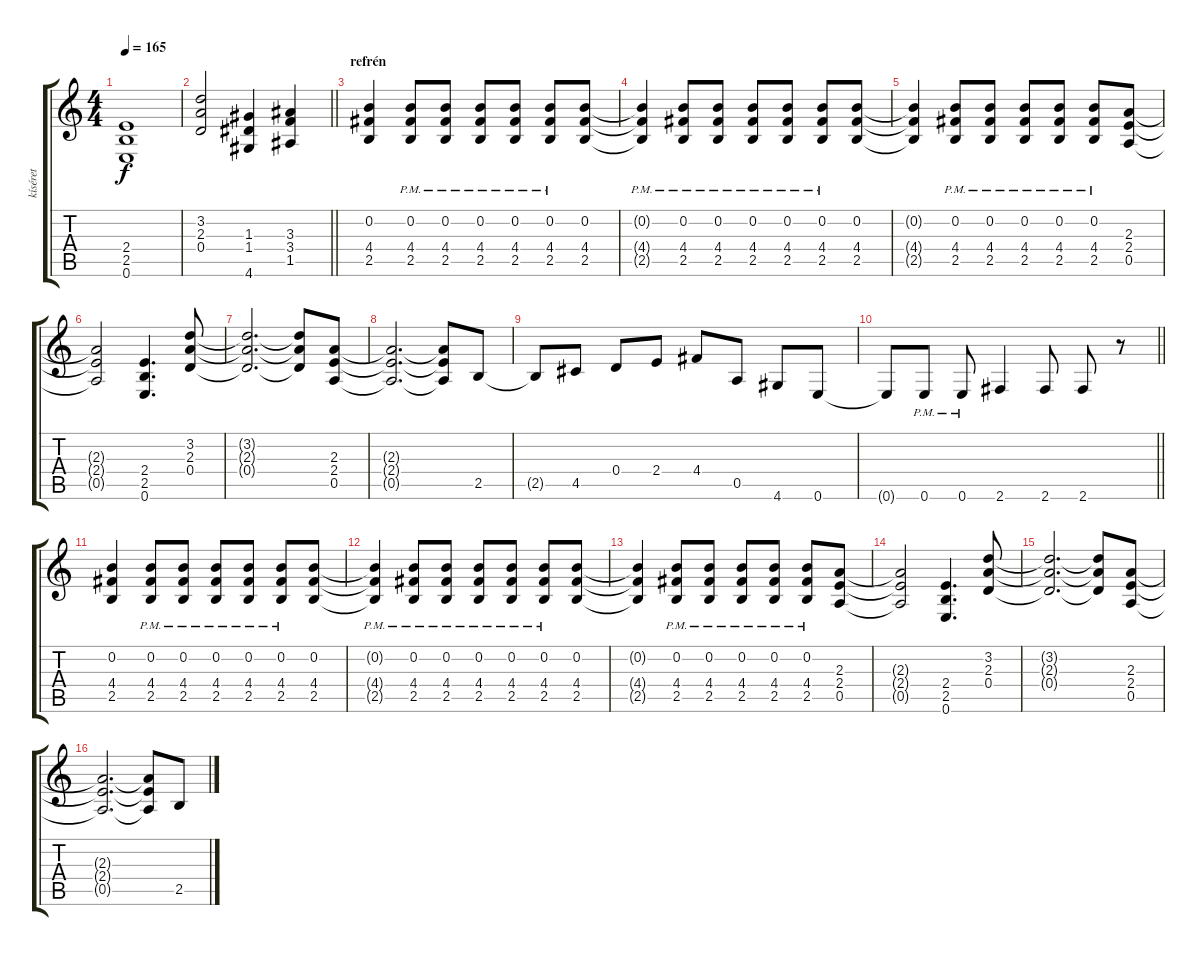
\track ("kíséret" "kíséret") {instrument distortionguitar}
\staff {score tabs}
\tuning (E4 B3 G3 D3 A2 E2) {hide}
\ts (4 4)
\tempo 165
\clef g2
\ks c
(2.4 2.5 0.6).1{dy f} |
\barLineRight lightlight
(3.2 2.3 0.4).2 (1.3 1.4 4.6).4 (3.3 3.4 1.5).4 |
\section ("" "refrén")
(0.2 4.4 2.5).4 (0.2{pm} 4.4{pm} 2.5{pm}).8 (0.2{pm} 4.4{pm} 2.5{pm}).8 (0.2{pm} 4.4{pm} 2.5{pm}).8 (0.2{pm} 4.4{pm} 2.5{pm}).8 (0.2{pm} 4.4{pm} 2.5{pm}).8 (0.2 4.4 2.5).8 |
(0.2{pm t} 4.4{pm t} 2.5{pm t}).4 (0.2{pm} 4.4{pm} 2.5{pm}).8 (0.2{pm} 4.4{pm} 2.5{pm}).8 (0.2{pm} 4.4{pm} 2.5{pm}).8 (0.2{pm} 4.4{pm} 2.5{pm}).8 (0.2{pm} 4.4{pm} 2.5{pm}).8 (0.2 4.4 2.5).8 |
(0.2{t} 4.4{t} 2.5{t}).4 (0.2{pm} 4.4{pm} 2.5{pm}).8 (0.2{pm} 4.4{pm} 2.5{pm}).8 (0.2{pm} 4.4{pm} 2.5{pm}).8 (0.2{pm} 4.4{pm} 2.5{pm}).8 (0.2{pm} 4.4{pm} 2.5{pm}).8 (2.3 2.4 0.5).8 |
(2.3{t} 2.4{t} 0.5{t}).2 (2.4 2.5 0.6).4{d} (3.2 2.3 0.4).8 |
(3.2{t} 2.3{t} 0.4{t}).2{d} (3.2{t} 2.3{t} 0.4{t}).8 (2.3 2.4 0.5).8 |
(2.3{t} 2.4{t} 0.5{t}).2{d} (2.3{t} 2.4{t} 0.5{t}).8 2.5.8 |
2.5{t}.8 4.5.8 0.4.8 2.4.8 4.4.8 0.5.8 4.6.8 0.6.8 |
\barLineRight lightlight
0.6{t}.8 0.6{pm}.8 0.6{pm}.8 2.6.4 2.6.8 2.6.8 r.8 |
(0.2 4.4 2.5).4 (0.2{pm} 4.4{pm} 2.5{pm}).8 (0.2{pm} 4.4{pm} 2.5{pm}).8 (0.2{pm} 4.4{pm} 2.5{pm}).8 (0.2{pm} 4.4{pm} 2.5{pm}).8 (0.2{pm} 4.4{pm} 2.5{pm}).8 (0.2 4.4 2.5).8 |
(0.2{pm t} 4.4{pm t} 2.5{pm t}).4 (0.2{pm} 4.4{pm} 2.5{pm}).8 (0.2{pm} 4.4{pm} 2.5{pm}).8 (0.2{pm} 4.4{pm} 2.5{pm}).8 (0.2{pm} 4.4{pm} 2.5{pm}).8 (0.2{pm} 4.4{pm} 2.5{pm}).8 (0.2 4.4 2.5).8 |
(0.2{t} 4.4{t} 2.5{t}).4 (0.2{pm} 4.4{pm} 2.5{pm}).8 (0.2{pm} 4.4{pm} 2.5{pm}).8 (0.2{pm} 4.4{pm} 2.5{pm}).8 (0.2{pm} 4.4{pm} 2.5{pm}).8 (0.2{pm} 4.4{pm} 2.5{pm}).8 (2.3 2.4 0.5).8 |
(2.3{t} 2.4{t} 0.5{t}).2 (2.4 2.5 0.6).4{d} (3.2 2.3 0.4).8 |
(3.2{t} 2.3{t} 0.4{t}).2{d} (3.2{t} 2.3{t} 0.4{t}).8 (2.3 2.4 0.5).8 |
(2.3{t} 2.4{t} 0.5{t}).2{d} (2.3{t} 2.4{t} 0.5{t}).8 2.5.8
